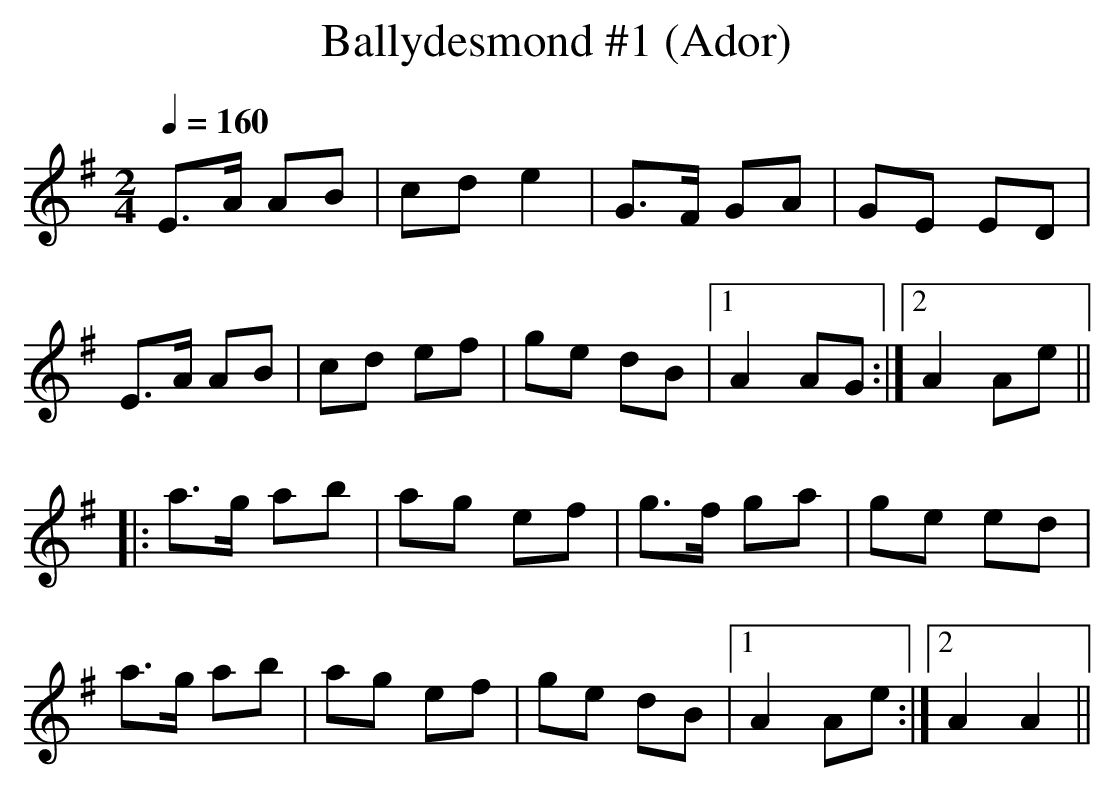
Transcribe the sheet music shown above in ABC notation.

X:1
T:Ballydesmond #1 (Ador)
Q:1/4=160
M:2/4
L:1/8
K:Ador
E>A AB|cd e2|G>F GA|GE ED|
E>A AB|cd ef|ge dB|1A2 AG:|2A2 Ae||
|:a>g ab|ag ef|g>f ga|ge ed|
a>g ab|ag ef|ge dB|1A2 Ae:|2A2 A2||
